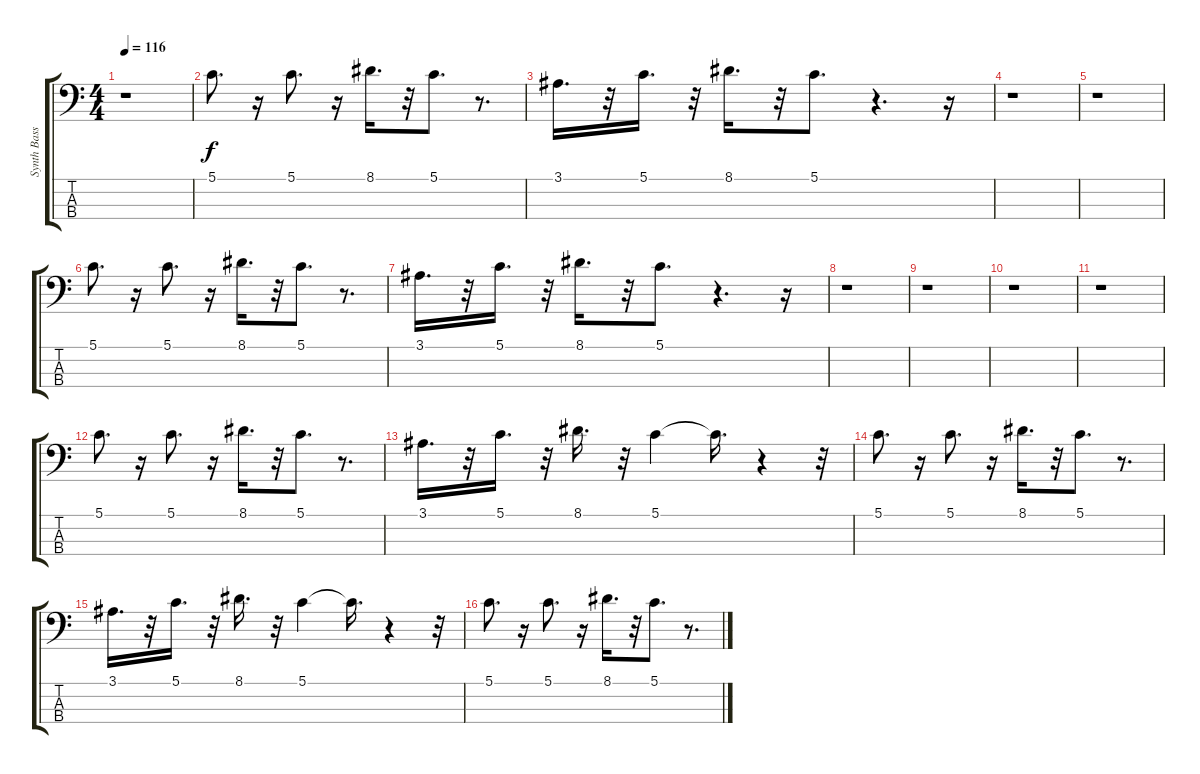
\track ("Synth Bass 1" "Synth Bass") {instrument synthbass1}
\staff {score tabs}
\tuning (G2 D2 A1 E1) {hide}
\ts (4 4)
\tempo 116
\clef f4
\ks c
r.1{dy f} |
5.1.8{d} r.16 5.1.8{d} r.16 8.1.16{d} r.32 5.1.8{d} r.8{d} |
3.1.16{d} r.32 5.1.16{d} r.32 8.1.16{d} r.32 5.1.8{d} r.4{d} r.16 |
r.1 |
r.1 |
5.1.8{d} r.16 5.1.8{d} r.16 8.1.16{d} r.32 5.1.8{d} r.8{d} |
3.1.16{d} r.32 5.1.16{d} r.32 8.1.16{d} r.32 5.1.8{d} r.4{d} r.16 |
r.1 |
r.1 |
r.1 |
r.1 |
5.1.8{d} r.16 5.1.8{d} r.16 8.1.16{d} r.32 5.1.8{d} r.8{d} |
3.1.16{d} r.32 5.1.16{d} r.32 8.1.16{d} r.32 5.1.4 5.1{t}.16{d} r.4 r.32 |
5.1.8{d} r.16 5.1.8{d} r.16 8.1.16{d} r.32 5.1.8{d} r.8{d} |
3.1.16{d} r.32 5.1.16{d} r.32 8.1.16{d} r.32 5.1.4 5.1{t}.16{d} r.4 r.32 |
5.1.8{d} r.16 5.1.8{d} r.16 8.1.16{d} r.32 5.1.8{d} r.8{d}
